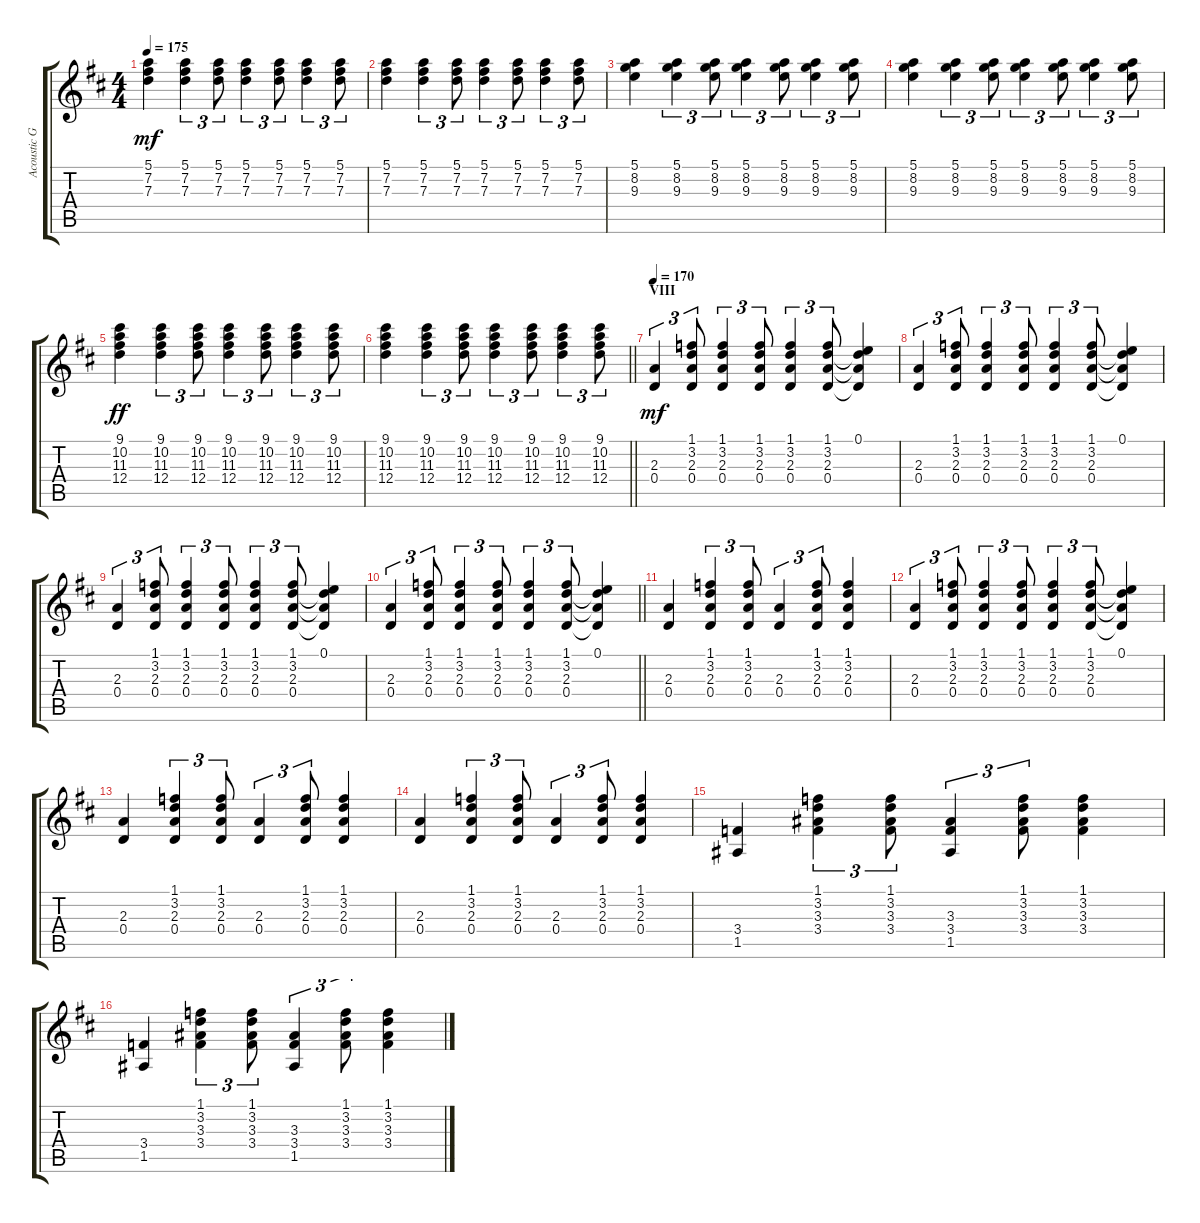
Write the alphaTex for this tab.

\track ("Acoustic Guitar [David Gilmour]" "Acoustic G") {instrument acousticguitarsteel}
\staff {score tabs}
\tuning (E4 B3 G3 D3 A2 E2) {hide}
\ts (4 4)
\tempo 175
\clef g2
\ks d
(5.1 7.2 7.3).4{dy mf} (5.1 7.2 7.3).4{tu (3 2)} (5.1 7.2 7.3).8{tu (3 2)} (5.1 7.2 7.3).4{tu (3 2)} (5.1 7.2 7.3).8{tu (3 2)} (5.1 7.2 7.3).4{tu (3 2)} (5.1 7.2 7.3).8{tu (3 2)} |
(5.1 7.2 7.3).4 (5.1 7.2 7.3).4{tu (3 2)} (5.1 7.2 7.3).8{tu (3 2)} (5.1 7.2 7.3).4{tu (3 2)} (5.1 7.2 7.3).8{tu (3 2)} (5.1 7.2 7.3).4{tu (3 2)} (5.1 7.2 7.3).8{tu (3 2)} |
(5.1 8.2 9.3).4 (5.1 8.2 9.3).4{tu (3 2)} (5.1 8.2 9.3).8{tu (3 2)} (5.1 8.2 9.3).4{tu (3 2)} (5.1 8.2 9.3).8{tu (3 2)} (5.1 8.2 9.3).4{tu (3 2)} (5.1 8.2 9.3).8{tu (3 2)} |
(5.1 8.2 9.3).4 (5.1 8.2 9.3).4{tu (3 2)} (5.1 8.2 9.3).8{tu (3 2)} (5.1 8.2 9.3).4{tu (3 2)} (5.1 8.2 9.3).8{tu (3 2)} (5.1 8.2 9.3).4{tu (3 2)} (5.1 8.2 9.3).8{tu (3 2)} |
(9.1 10.2 11.3 12.4).4{dy ff} (9.1 10.2 11.3 12.4).4{tu (3 2)} (9.1 10.2 11.3 12.4).8{tu (3 2)} (9.1 10.2 11.3 12.4).4{tu (3 2)} (9.1 10.2 11.3 12.4).8{tu (3 2)} (9.1 10.2 11.3 12.4).4{tu (3 2)} (9.1 10.2 11.3 12.4).8{tu (3 2)} |
\barLineRight lightlight
(9.1 10.2 11.3 12.4).4 (9.1 10.2 11.3 12.4).4{tu (3 2)} (9.1 10.2 11.3 12.4).8{tu (3 2)} (9.1 10.2 11.3 12.4).4{tu (3 2)} (9.1 10.2 11.3 12.4).8{tu (3 2)} (9.1 10.2 11.3 12.4).4{tu (3 2)} (9.1 10.2 11.3 12.4).8{tu (3 2)} |
\section ("" "VIII")
\tempo 170
(2.3 0.4).4{tu (3 2) dy mf} (1.1 3.2 2.3 0.4).8{tu (3 2)} (1.1 3.2 2.3 0.4).4{tu (3 2)} (1.1 3.2 2.3 0.4).8{tu (3 2)} (1.1 3.2 2.3 0.4).4{tu (3 2)} (1.1 3.2 2.3 0.4).8{tu (3 2)} (0.1 3.2{t} 2.3{t} 0.4{t}).4 |
(2.3 0.4).4{tu (3 2)} (1.1 3.2 2.3 0.4).8{tu (3 2)} (1.1 3.2 2.3 0.4).4{tu (3 2)} (1.1 3.2 2.3 0.4).8{tu (3 2)} (1.1 3.2 2.3 0.4).4{tu (3 2)} (1.1 3.2 2.3 0.4).8{tu (3 2)} (0.1 3.2{t} 2.3{t} 0.4{t}).4 |
(2.3 0.4).4{tu (3 2)} (1.1 3.2 2.3 0.4).8{tu (3 2)} (1.1 3.2 2.3 0.4).4{tu (3 2)} (1.1 3.2 2.3 0.4).8{tu (3 2)} (1.1 3.2 2.3 0.4).4{tu (3 2)} (1.1 3.2 2.3 0.4).8{tu (3 2)} (0.1 3.2{t} 2.3{t} 0.4{t}).4 |
\barLineRight lightlight
(2.3 0.4).4{tu (3 2)} (1.1 3.2 2.3 0.4).8{tu (3 2)} (1.1 3.2 2.3 0.4).4{tu (3 2)} (1.1 3.2 2.3 0.4).8{tu (3 2)} (1.1 3.2 2.3 0.4).4{tu (3 2)} (1.1 3.2 2.3 0.4).8{tu (3 2)} (0.1 3.2{t} 2.3{t} 0.4{t}).4 |
(2.3 0.4).4 (1.1 3.2 2.3 0.4).4{tu (3 2)} (1.1 3.2 2.3 0.4).8{tu (3 2)} (2.3 0.4).4{tu (3 2)} (1.1 3.2 2.3 0.4).8{tu (3 2)} (1.1 3.2 2.3 0.4).4 |
(2.3 0.4).4{tu (3 2)} (1.1 3.2 2.3 0.4).8{tu (3 2)} (1.1 3.2 2.3 0.4).4{tu (3 2)} (1.1 3.2 2.3 0.4).8{tu (3 2)} (1.1 3.2 2.3 0.4).4{tu (3 2)} (1.1 3.2 2.3 0.4).8{tu (3 2)} (0.1 3.2{t} 2.3{t} 0.4{t}).4 |
(2.3 0.4).4 (1.1 3.2 2.3 0.4).4{tu (3 2)} (1.1 3.2 2.3 0.4).8{tu (3 2)} (2.3 0.4).4{tu (3 2)} (1.1 3.2 2.3 0.4).8{tu (3 2)} (1.1 3.2 2.3 0.4).4 |
(2.3 0.4).4 (1.1 3.2 2.3 0.4).4{tu (3 2)} (1.1 3.2 2.3 0.4).8{tu (3 2)} (2.3 0.4).4{tu (3 2)} (1.1 3.2 2.3 0.4).8{tu (3 2)} (1.1 3.2 2.3 0.4).4 |
(3.4 1.5).4 (1.1 3.2 3.3 3.4).4{tu (3 2)} (1.1 3.2 3.3 3.4).8{tu (3 2)} (3.3 3.4 1.5).4{tu (3 2)} (1.1 3.2 3.3 3.4).8{tu (3 2)} (1.1 3.2 3.3 3.4).4 |
(3.4 1.5).4 (1.1 3.2 3.3 3.4).4{tu (3 2)} (1.1 3.2 3.3 3.4).8{tu (3 2)} (3.3 3.4 1.5).4{tu (3 2)} (1.1 3.2 3.3 3.4).8{tu (3 2)} (1.1 3.2 3.3 3.4).4
